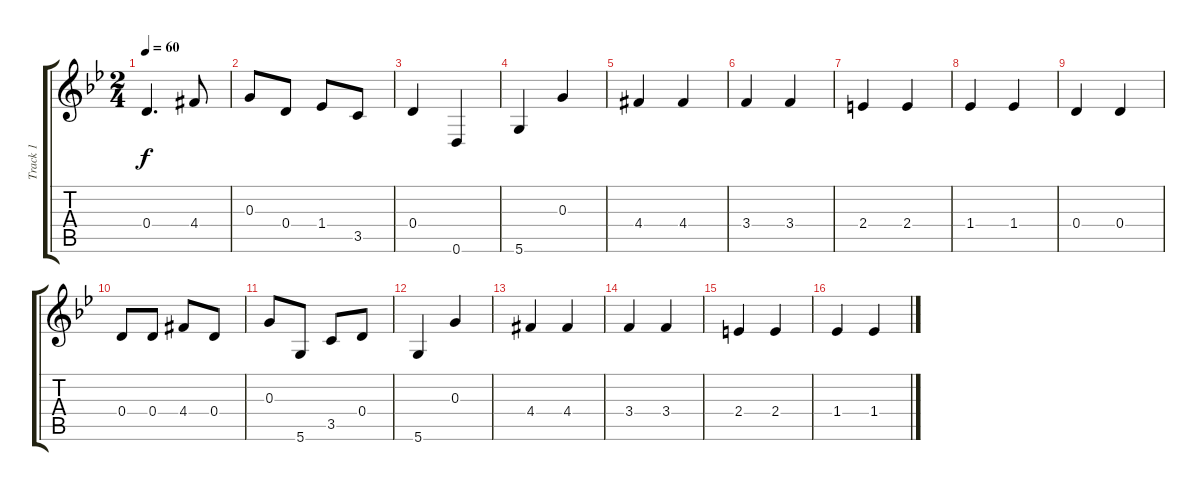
\track ("Track 1" "Track 1") {instrument acousticguitarsteel}
\staff {score tabs}
\tuning (E4 B3 G3 D3 A2 D2) {hide}
\ts (2 4)
\tempo 60
\clef g2
\ks bb
0.4.4{d dy f} 4.4{acc #}.8 |
0.3.8 0.4.8 1.4.8 3.5.8 |
0.4.4 0.6.4 |
5.6.4 0.3.4 |
4.4{acc #}.4 4.4{acc #}.4 |
3.4.4 3.4.4 |
2.4.4 2.4.4 |
1.4.4 1.4.4 |
0.4.4 0.4.4 |
0.4.8 0.4.8 4.4{acc #}.8 0.4.8 |
0.3.8 5.6.8 3.5.8 0.4.8 |
5.6.4 0.3.4 |
4.4{acc #}.4 4.4{acc #}.4 |
3.4.4 3.4.4 |
2.4.4 2.4.4 |
1.4.4 1.4.4
